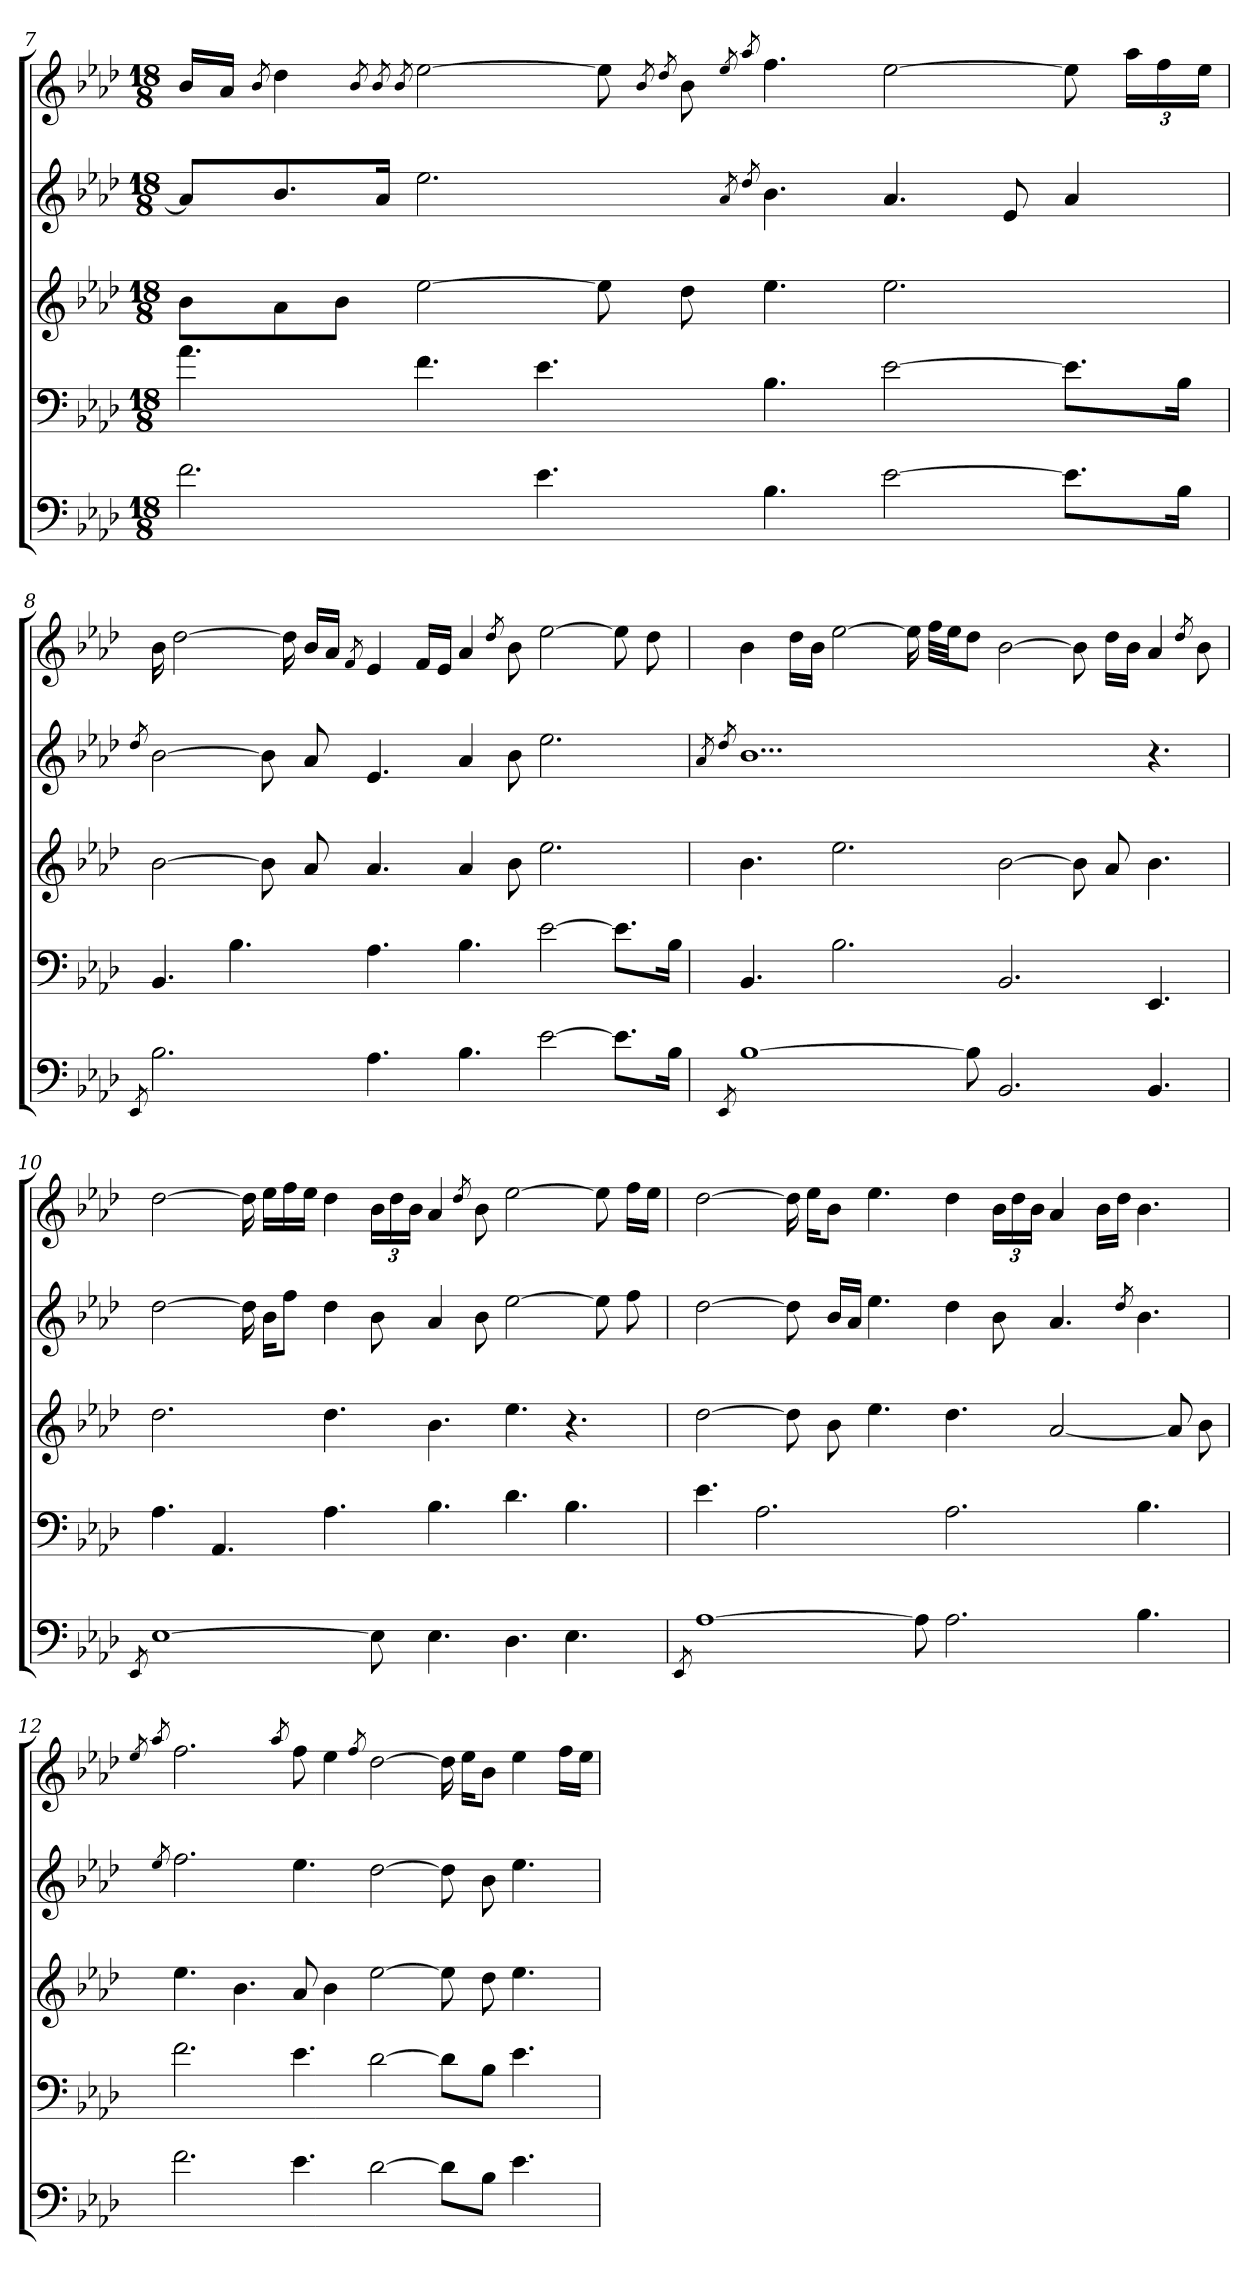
**kern	**kern	**kern	**kern	**kern
*part5	*part4	*part3	*part2	*part1
*staff5	*staff4	*staff3	*staff2	*staff1
*clefF4	*clefF4	*clefG2	*clefG2	*clefG2
*k[b-e-a-d-]	*k[b-e-a-d-]	*k[b-e-a-d-]	*k[b-e-a-d-]	*k[b-e-a-d-]
*M18/8	*M18/8	*M18/8	*M18/8	*M18/8
=7	=7	=7	=7	=7
2.f	4.a-	8b-\L	8a-/L]	16b-/LL
.	.	.	.	16a-/JJ
.	.	.	.	8qb-
.	.	8a-\	8.b-/	4dd-
.	.	8b-\J	.	.
.	.	.	16a-/Jk	.
.	.	.	.	8qb-
.	.	.	.	8qb-
.	.	.	.	8qb-
.	4.f	[2ee-	2.ee-	[2ee-
4.e-	4.e-	.	.	.
.	.	8ee-]	.	8ee-]
.	.	.	.	8qb-
.	.	.	.	8qdd-
.	.	8dd-	.	8b-
.	.	.	8qa-	8qee-
.	.	.	8qdd-	8qaa-
4.B-	4.B-	4.ee-	4.b-	4.ff
[2e-	[2e-	2.ee-	4.a-	[2ee-
.	.	.	8e-	.
8.e-\L]	8.e-\L]	.	4a-	8ee-]
.	.	.	.	24aa-\LL
.	.	.	.	24ff\
16B-\Jk	16B-\Jk	.	.	.
.	.	.	.	24ee-\JJ
=8	=8	=8	=8	=8
8qEE-	.	.	8qdd-	.
2.B-	4.BB-	[2b-	[2b-	16b-
.	.	.	.	[2dd-
.	4.B-	.	.	.
.	.	8b-]	8b-]	.
.	.	.	.	16dd-]
.	.	8a-	8a-	16b-/LL
.	.	.	.	16a-/JJ
.	.	.	.	8qf
4.A-	4.A-	4.a-	4.e-	4e-
.	.	.	.	16f/LL
.	.	.	.	16e-/JJ
4.B-	4.B-	4a-	4a-	4a-
.	.	.	.	8qdd-
.	.	8b-	8b-	8b-
[2e-	[2e-	2.ee-	2.ee-	[2ee-
8.e-\L]	8.e-\L]	.	.	8ee-]
.	.	.	.	8dd-
16B-\Jk	16B-\Jk	.	.	.
=9	=9	=9	=9	=9
.	.	.	8qa-	.
8qEE-	.	.	8qdd-	.
[1B-	4.BB-	4.b-	1...b-	4b-
.	.	.	.	16dd-\LL
.	.	.	.	16b-\JJ
.	2.B-	2.ee-	.	[2ee-
.	.	.	.	16ee-]
.	.	.	.	32ff\LLL
.	.	.	.	32ee-\JJ
8B-]	.	.	.	8dd-\J
2.BB-	2.BB-	[2b-	.	[2b-
.	.	8b-]	.	8b-]
.	.	8a-	.	16dd-\LL
.	.	.	.	16b-\JJ
4.BB-	4.EE-	4.b-	4.r	4a-
.	.	.	.	8qdd-
.	.	.	.	8b-
=10	=10	=10	=10	=10
8qEE-	.	.	.	.
[1E-	4.A-	2.dd-	[2dd-	[2dd-
.	4.AA-	.	.	.
.	.	.	16dd-]	16dd-]
.	.	.	16b-\KL	16ee-\LL
.	.	.	8ff\J	16ff\
.	.	.	.	16ee-\JJ
.	4.A-	4.dd-	4dd-	4dd-
8E-]	.	.	8b-	24b-\LL
.	.	.	.	24dd-\
.	.	.	.	24b-\JJ
4.E-	4.B-	4.b-	4a-	4a-
.	.	.	.	8qdd-
.	.	.	8b-	8b-
4.D-	4.d-	4.ee-	[2ee-	[2ee-
4.E-	4.B-	4.r	.	.
.	.	.	8ee-]	8ee-]
.	.	.	8ff	16ff\LL
.	.	.	.	16ee-\JJ
=11	=11	=11	=11	=11
8qEE-	.	.	.	.
[1A-	4.e-	[2dd-	[2dd-	[2dd-
.	2.A-	.	.	.
.	.	8dd-]	8dd-]	16dd-]
.	.	.	.	16ee-\KL
.	.	8b-	16b-/LL	8b-\J
.	.	.	16a-/JJ	.
.	.	4.ee-	4.ee-	4.ee-
8A-]	.	.	.	.
2.A-	2.A-	4.dd-	4dd-	4dd-
.	.	.	8b-	24b-\LL
.	.	.	.	24dd-\
.	.	.	.	24b-\JJ
.	.	[2a-	4.a-	4a-
.	.	.	.	16b-\LL
.	.	.	.	16dd-\JJ
.	.	.	8qdd-	.
4.B-	4.B-	.	4.b-	4.b-
.	.	8a-]	.	.
.	.	8b-	.	.
=12	=12	=12	=12	=12
.	.	.	.	8qee-
.	.	.	8qee-	8qaa-
2.f	2.f	4.ee-	2.ff	2.ff
.	.	4.b-	.	.
.	.	.	.	8qaa-
4.e-	4.e-	8a-	4.ee-	8ff
.	.	4b-	.	4ee-
.	.	.	.	8qff
[2d-	[2d-	[2ee-	[2dd-	[2dd-
8d-\L]	8d-\L]	8ee-]	8dd-]	16dd-]
.	.	.	.	16ee-\KL
8B-\J	8B-\J	8dd-	8b-	8b-\J
4.e-	4.e-	4.ee-	4.ee-	4ee-
.	.	.	.	16ff\LL
.	.	.	.	16ee-\JJ
=	=	=	=	=
*-	*-	*-	*-	*-
